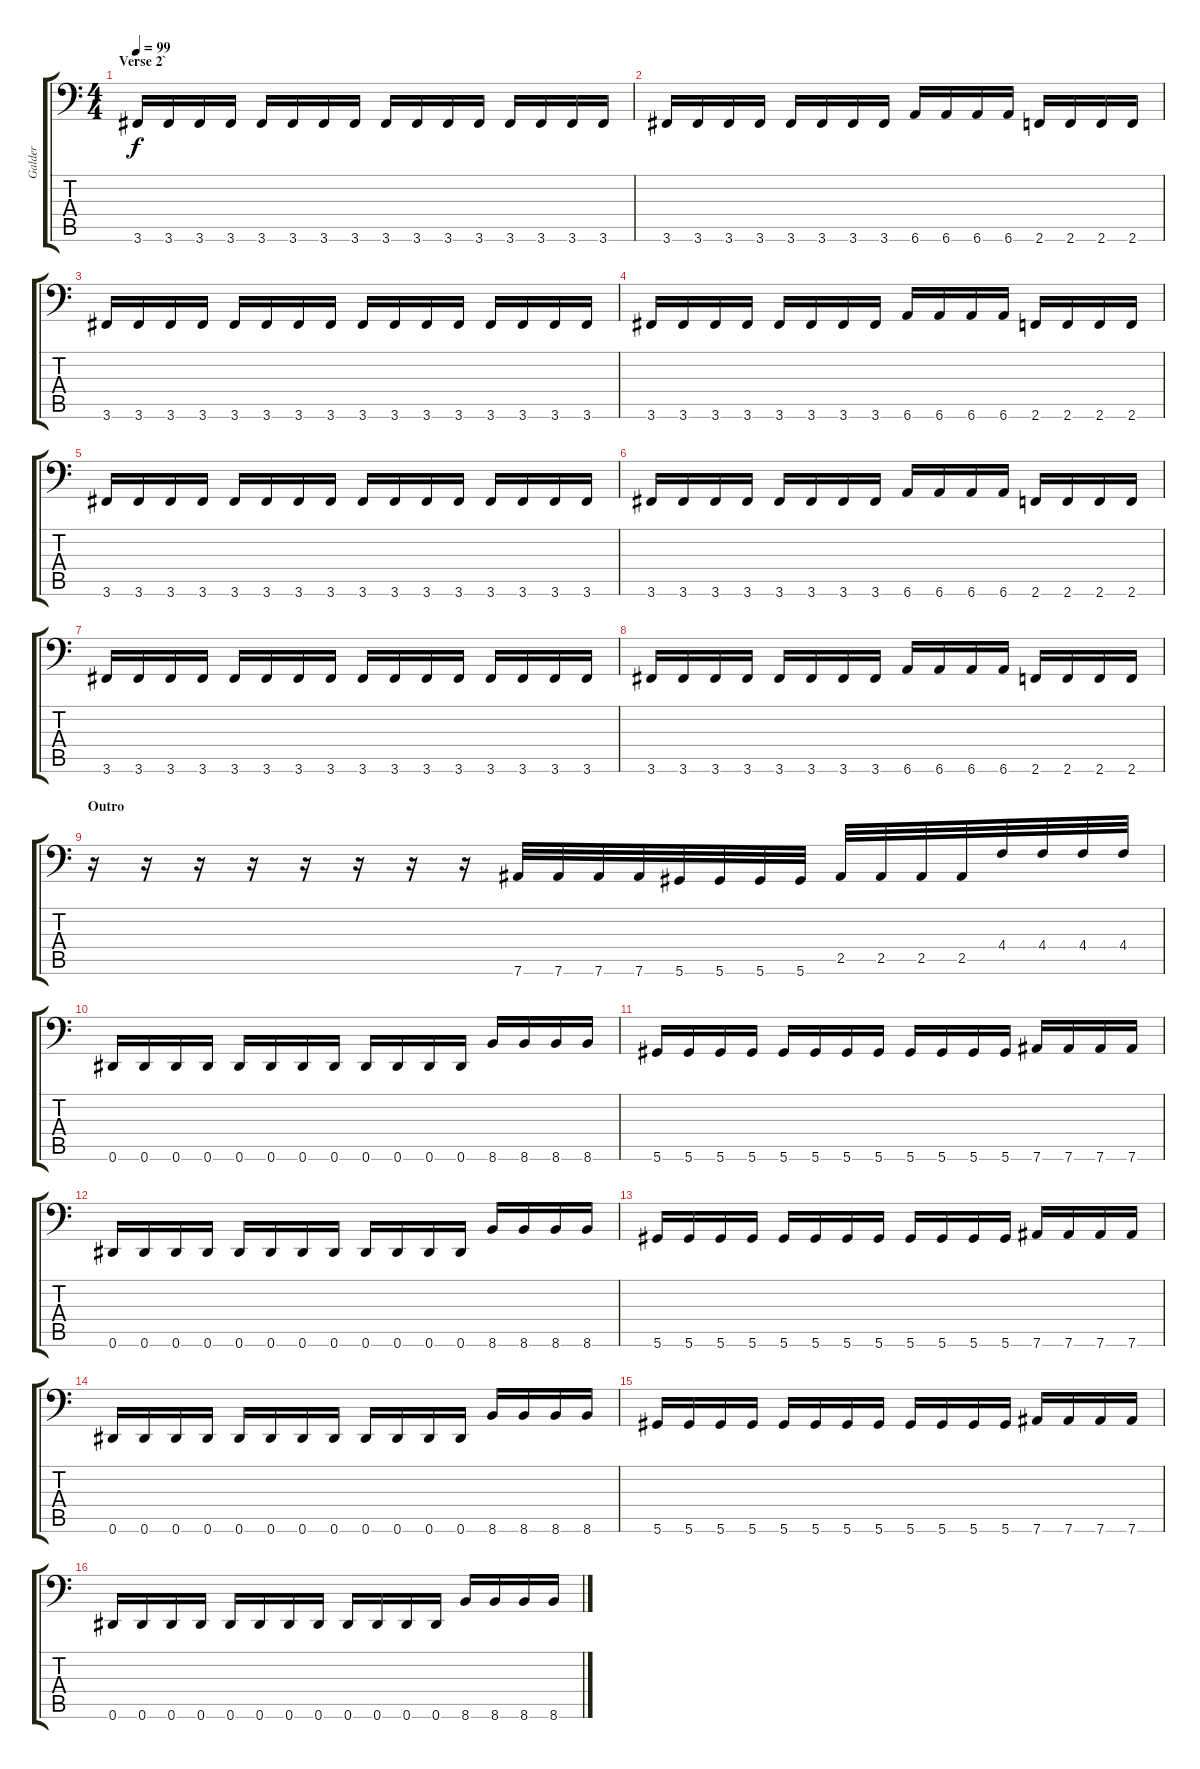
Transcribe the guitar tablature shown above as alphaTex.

\track ("Galder" "Galder") {instrument electricbasspick}
\staff {score tabs}
\tuning (Eb3 Bb2 Gb2 Db2 Ab1 Eb1) {hide}
\ts (4 4)
\section ("" "Verse 2`")
\tempo 99
\clef f4
\ks c
3.6.16{dy f} 3.6.16 3.6.16 3.6.16 3.6.16 3.6.16 3.6.16 3.6.16 3.6.16 3.6.16 3.6.16 3.6.16 3.6.16 3.6.16 3.6.16 3.6.16 |
3.6.16 3.6.16 3.6.16 3.6.16 3.6.16 3.6.16 3.6.16 3.6.16 6.6.16 6.6.16 6.6.16 6.6.16 2.6.16 2.6.16 2.6.16 2.6.16 |
3.6.16 3.6.16 3.6.16 3.6.16 3.6.16 3.6.16 3.6.16 3.6.16 3.6.16 3.6.16 3.6.16 3.6.16 3.6.16 3.6.16 3.6.16 3.6.16 |
3.6.16 3.6.16 3.6.16 3.6.16 3.6.16 3.6.16 3.6.16 3.6.16 6.6.16 6.6.16 6.6.16 6.6.16 2.6.16 2.6.16 2.6.16 2.6.16 |
3.6.16 3.6.16 3.6.16 3.6.16 3.6.16 3.6.16 3.6.16 3.6.16 3.6.16 3.6.16 3.6.16 3.6.16 3.6.16 3.6.16 3.6.16 3.6.16 |
3.6.16 3.6.16 3.6.16 3.6.16 3.6.16 3.6.16 3.6.16 3.6.16 6.6.16 6.6.16 6.6.16 6.6.16 2.6.16 2.6.16 2.6.16 2.6.16 |
3.6.16 3.6.16 3.6.16 3.6.16 3.6.16 3.6.16 3.6.16 3.6.16 3.6.16 3.6.16 3.6.16 3.6.16 3.6.16 3.6.16 3.6.16 3.6.16 |
3.6.16 3.6.16 3.6.16 3.6.16 3.6.16 3.6.16 3.6.16 3.6.16 6.6.16 6.6.16 6.6.16 6.6.16 2.6.16 2.6.16 2.6.16 2.6.16 |
\section ("" "Outro")
r.16 r.16 r.16 r.16 r.16 r.16 r.16 r.16 7.6.32 7.6.32 7.6.32 7.6.32 5.6.32 5.6.32 5.6.32 5.6.32 2.5.32 2.5.32 2.5.32 2.5.32 4.4.32 4.4.32 4.4.32 4.4.32 |
0.6.16 0.6.16 0.6.16 0.6.16 0.6.16 0.6.16 0.6.16 0.6.16 0.6.16 0.6.16 0.6.16 0.6.16 8.6.16 8.6.16 8.6.16 8.6.16 |
5.6.16 5.6.16 5.6.16 5.6.16 5.6.16 5.6.16 5.6.16 5.6.16 5.6.16 5.6.16 5.6.16 5.6.16 7.6.16 7.6.16 7.6.16 7.6.16 |
0.6.16 0.6.16 0.6.16 0.6.16 0.6.16 0.6.16 0.6.16 0.6.16 0.6.16 0.6.16 0.6.16 0.6.16 8.6.16 8.6.16 8.6.16 8.6.16 |
5.6.16 5.6.16 5.6.16 5.6.16 5.6.16 5.6.16 5.6.16 5.6.16 5.6.16 5.6.16 5.6.16 5.6.16 7.6.16 7.6.16 7.6.16 7.6.16 |
0.6.16 0.6.16 0.6.16 0.6.16 0.6.16 0.6.16 0.6.16 0.6.16 0.6.16 0.6.16 0.6.16 0.6.16 8.6.16 8.6.16 8.6.16 8.6.16 |
5.6.16 5.6.16 5.6.16 5.6.16 5.6.16 5.6.16 5.6.16 5.6.16 5.6.16 5.6.16 5.6.16 5.6.16 7.6.16 7.6.16 7.6.16 7.6.16 |
0.6.16 0.6.16 0.6.16 0.6.16 0.6.16 0.6.16 0.6.16 0.6.16 0.6.16 0.6.16 0.6.16 0.6.16 8.6.16 8.6.16 8.6.16 8.6.16
